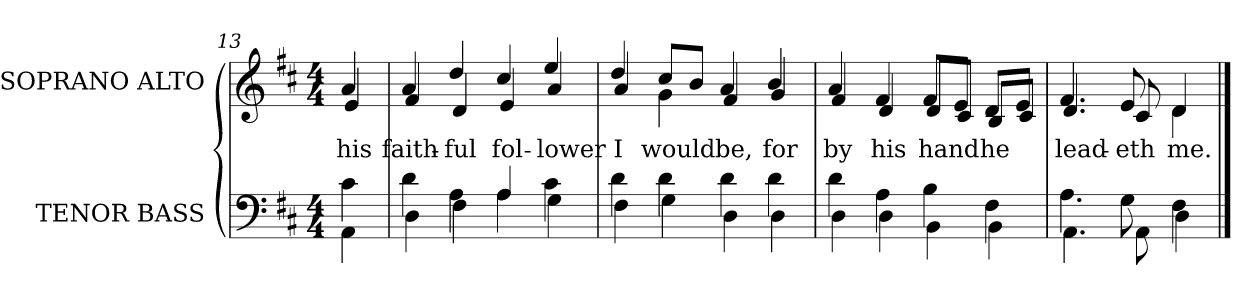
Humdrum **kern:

**kern	**kern	**text
*part2	*part1	*part1
*staff2	*staff1	*staff1
*I"TENOR BASS	*I"SOPRANO ALTO	*
*I'T. B.	*I'S. A.	*
*clefF4	*clefG2	*
*k[f#c#]	*k[f#c#]	*
*D:	*D:	*
*M4/4	*M4/4	*
=13	=13	=13
*^	*	*
!	!	!	!LO:LY:b:color=#000000
*	*	*^	*
4c#i\	4AAi\	4ai/	4ei/	his
=14	=14	=14	=14	=14
!	!	!	!	!LO:LY:b:color=#000000
4di\	4Di\	4ai/	4f#i/	faith-
!	!	!	!	!LO:LY:b:color=#000000
4Ai\	4F#i\	4ddi/	4di/	-ful
!	!	!	!	!LO:LY:b:color=#000000
4Ai/	4Ai\	4cc#i/	4ei/	fol-
!	!	!	!	!LO:LY:b:color=#000000
4c#i\	4Gi\	4eei/	4ai/	-lower
!!LO:LB:g=z	!!
=15	=15	=15	=15	=15
!	!	!	!	!LO:LY:b:color=#000000
4di\	4F#i\	4ddi/	4ai/	I
!	!	!	!	!LO:LY:b:color=#000000
4di\	4Gi\	8cc#i/L	4gi\	would
.	.	8bi/J	.	.
!	!	!	!	!LO:LY:b:color=#000000
4di\	4Di\	4ai/	4f#i/	be,
!	!	!	!	!LO:LY:b:color=#000000
4di\	4Di\	4bi/	4gi/	for
=16	=16	=16	=16	=16
!	!	!	!	!LO:LY:b:color=#000000
4di\	4Di\	4ai/	4f#i/	by
!	!	!	!	!LO:LY:b:color=#000000
4Ai\	4Di\	4f#i/	4di/	his
!	!	!	!	!LO:LY:b:color=#000000
4Bi\	4BBi\	8f#i/L	8di/L	hand
.	.	8ei/J	8c#i/J	.
!	!	!	!	!LO:LY:b:color=#000000
4F#i\	4BBi\	8di/L	8Bi/L	he
.	.	8ei/J	8c#i/J	.
=17	=17	=17	=17	=17
!	!	!	!	!LO:LY:b:color=#000000
4.Ai\	4.AAi\	4.f#i/	4.di/	lead-
!	!	!	!	!LO:LY:b:color=#000000
8Gi\	8AAi\	8ei/	8c#i/	-eth
!	!	!	!	!LO:LY:b:color=#000000
4F#i\	4Di\	4di/	4di\	me.
*v	*v	*	*	*
*	*v	*v	*
==	==	==
*-	*-	*-
